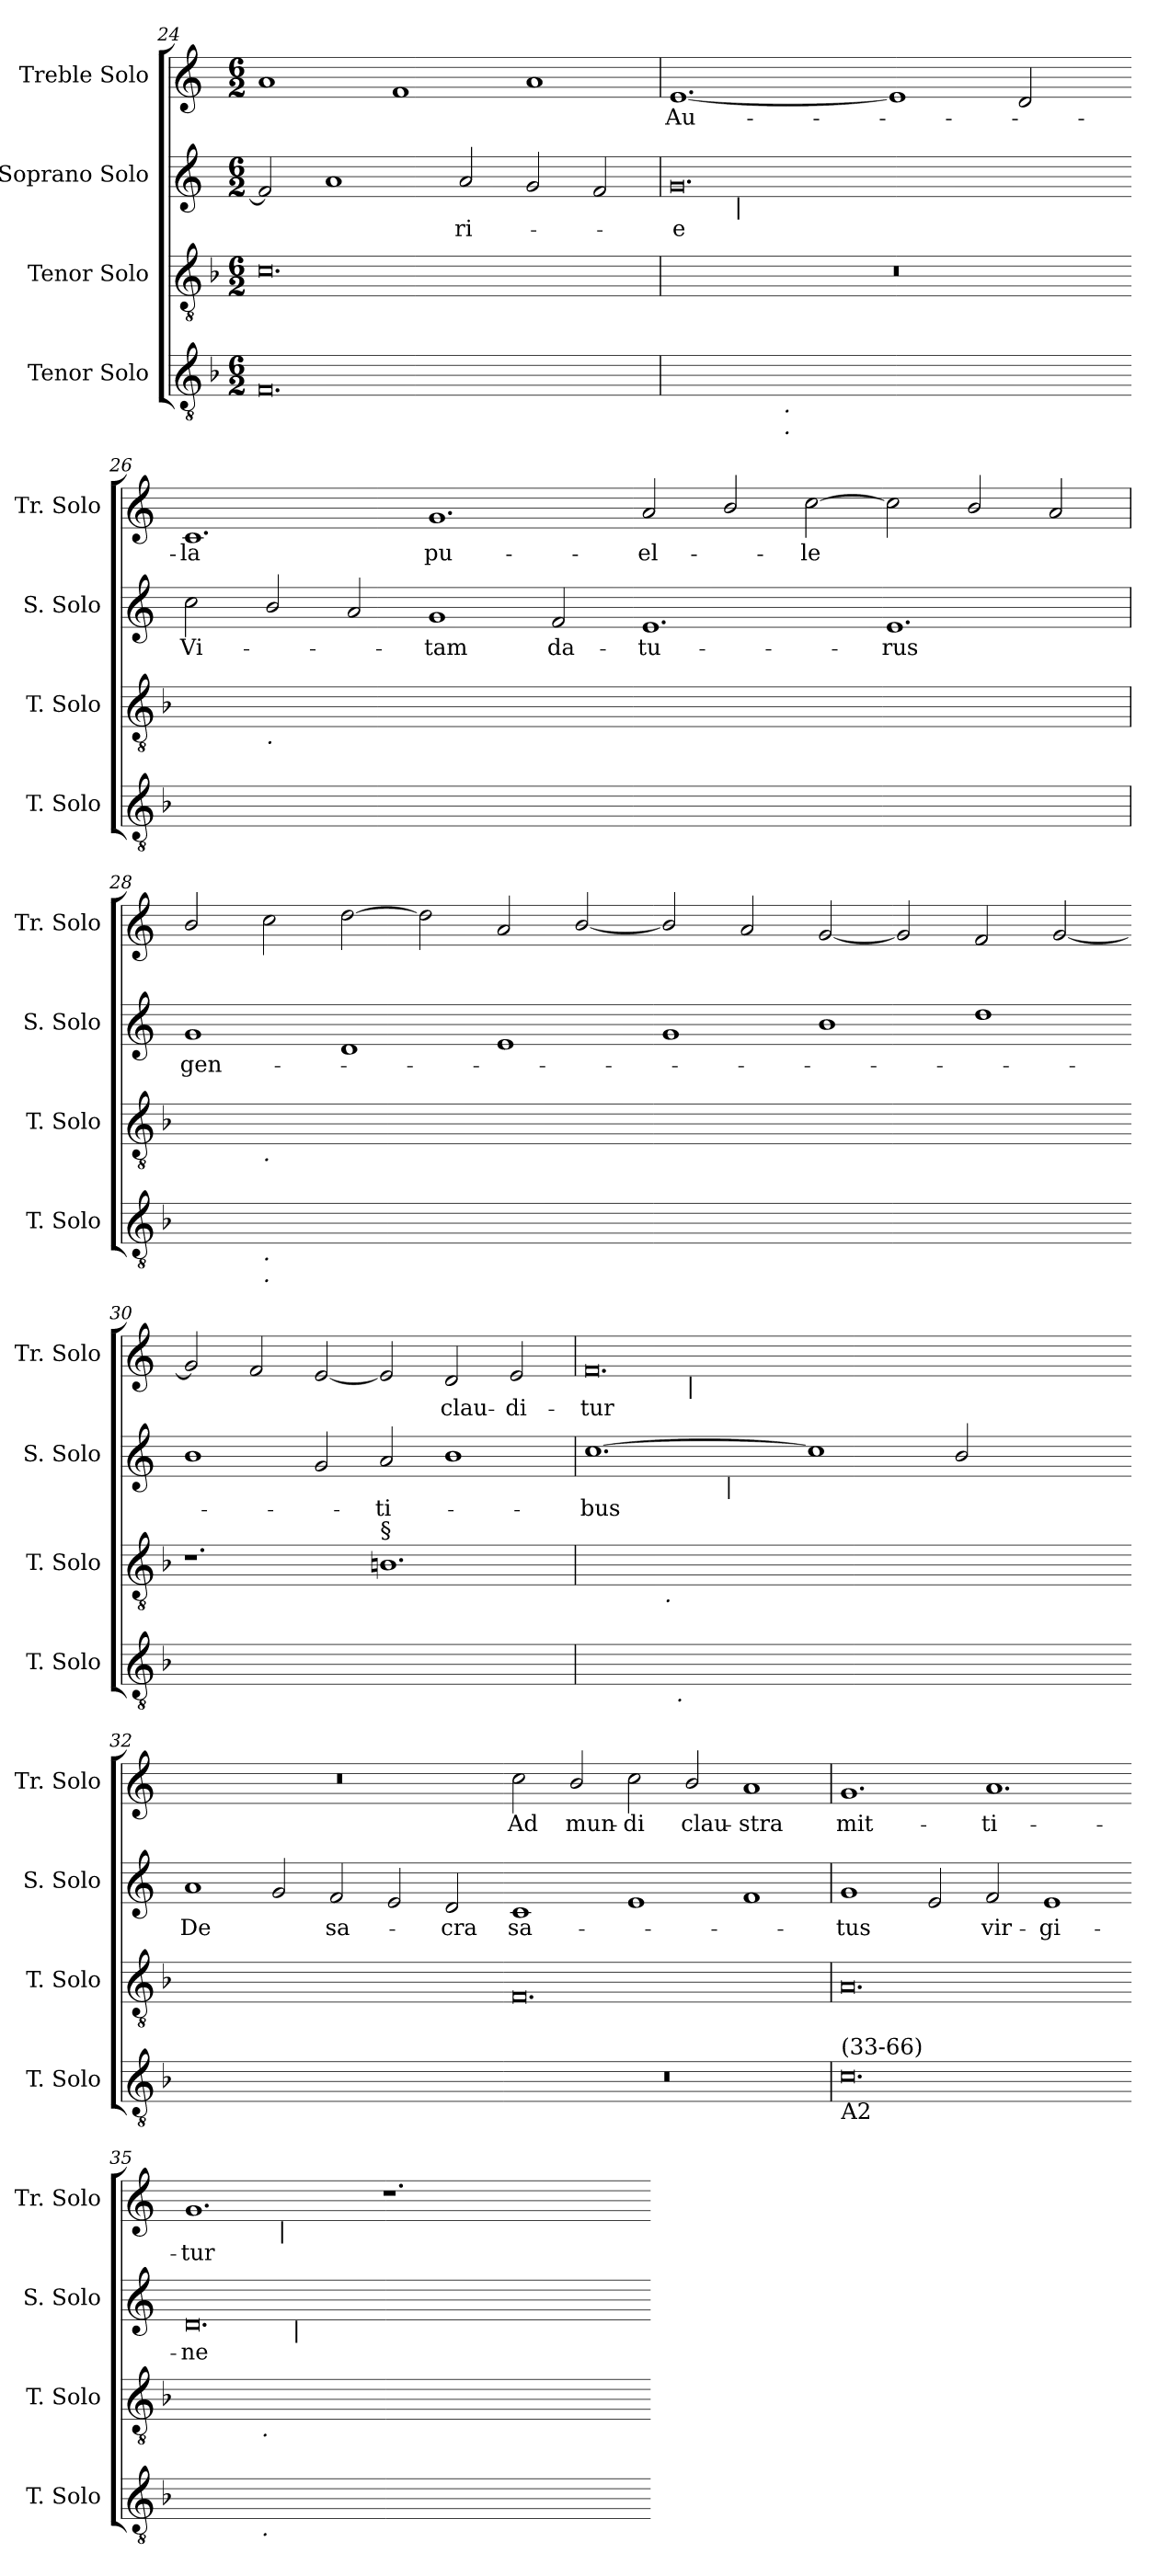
**kern	**kern	**kern	**text	**kern	**text
*part4	*part3	*part2	*part2	*part1	*part1
*staff4	*staff3	*staff2	*staff2	*staff1	*staff1
*I"Tenor Solo	*I"Tenor Solo	*I"Soprano Solo	*	*I"Treble Solo	*
*I'T. Solo	*I'T. Solo	*I'S. Solo	*	*I'Tr. Solo	*
*clefGv2	*clefGv2	*clefG2	*	*clefG2	*
*ITrd7c12	*ITrd7c12	*	*	*	*
*k[b-]	*k[b-]	*k[]	*	*k[]	*
*F:	*F:	*C:	*	*C:	*
*M6/2	*M6/2	*M6/2	*	*M6/2	*
=24	=24	=24	=24	=24	=24
0.FFi	0.Ci	2fi/]	.	1ai	.
.	.	1ai	.	.	.
.	.	.	.	1fi	.
!	!	!	!LO:LY:b:color=#000000	!	!
.	.	2ai/	-ri-	.	.
.	.	2gi/	.	1ai	.
.	.	2fi/	.	.	.
!!LO:PB:g=z
=25	=25	=25	=25	=25	=25
!	!LO:N:vis=1	!	!	!	!
!	!	!	!LO:LY:b:color=#000000	!	!
!	!	!	!	!	!LO:LY:b:color=#000000
*^	*	*^	*	*	*
[>0.Ciyy	2ryy	0.r	0.gi	4...ryy	-e	[<1.ei	Au-
!	!	!	!	!LO:TX:b:i:t=|	!	!	!
.	.	.	.	1ryy	.	.	.
.	16ryy	.	.	.	.	.	.
.	64ryy	.	.	.	.	.	.
.	128ryy	.	.	.	.	.	.
.	256ryy	.	.	.	.	.	.
.	1024ryy	.	.	.	.	.	.
!	!LO:TX:b:i:t=.	!	!	!	!	!	!
!	!LO:TX:b:i:t=.	!	!	!	!	!	!
.	1ryy	.	.	.	.	.	.
.	.	.	.	1ryy	.	.	.
.	.	.	.	.	.	1ei]	.
.	1ryy	.	.	.	.	.	.
.	.	.	.	2ryy	.	.	.
.	.	.	.	.	.	2di/	.
.	4ryy	.	.	.	.	.	.
.	8ryy	.	.	.	.	.	.
.	32ryy	.	.	.	.	.	.
.	.	.	.	32ryy	.	.	.
.	512.ryy	.	.	.	.	.	.
*v	*v	*	*v	*v	*	*	*
=26-	=26-	=26-	=26-	=26-	=26-
*^	*	*^	*	*	*
!	!	!	!	!	!LO:LY:b:color=#000000	!	!
*v	*v	*	*v	*v	*	*	*
*^	*	*^	*	*	*
!	!	!	!	!	!	!	!LO:LY:b:color=#000000
*v	*v	*^	*v	*v	*	*	*
0.Ciyy_>	[>0.Eiyy	2ryy	2cci\	Vi-	1.ci	-la
!	!	!LO:TX:b:i:t=.	!	!	!	!
.	.	1ryy	2bi/	.	.	.
.	.	.	2ai/	.	.	.
!	!	!	!	!LO:LY:b:color=#000000	!	!
!	!	!	!	!	!	!LO:LY:b:color=#000000
.	.	1.ryy	1gi	-tam	1.gi	pu-
!	!	!	!	!LO:LY:b:color=#000000	!	!
.	.	.	2fi/	da-	.	.
*	*v	*v	*	*	*	*
=27-	=27-	=27-	=27-	=27-	=27-
*	*^	*	*	*	*
!	!	!	!	!LO:LY:b:color=#000000	!	!
*	*v	*v	*	*	*	*
*	*^	*	*	*	*
!	!	!	!	!	!	!LO:LY:b:color=#000000
*	*v	*v	*	*	*	*
0.Ciyy]	0.Eiyy]	1.ei	-tu-	2ai/	-el-
.	.	.	.	2bi/	.
!	!	!	!	!	!LO:LY:b:color=#000000
.	.	.	.	[>2cci\	-le
!	!	!	!LO:LY:b:color=#000000	!	!
.	.	1.ei	-rus	2cci\]	.
.	.	.	.	2bi/	.
.	.	.	.	2ai/	.
=28	=28	=28	=28	=28	=28
!	!	!	!LO:LY:b:color=#000000	!	!
*^	*^	*	*	*	*
[<0.GGiyy	2ryy	[>0.Diyy	2ryy	1gi	gen-	2bi/	.
!	!	!	!LO:TX:b:i:t=.	!	!	!	!
!	!LO:TX:b:i:t=.	!	!	!	!	!	!
!	!LO:TX:b:i:t=.	!	!	!	!	!	!
.	1ryy	.	1ryy	.	.	2cci\	.
.	.	.	.	1di	.	[>2ddi\	.
.	1.ryy	.	1.ryy	.	.	2ddi\]	.
.	.	.	.	1ei	.	2ai/	.
.	.	.	.	.	.	[<2bi/	.
*v	*v	*	*	*	*	*	*
*	*v	*v	*	*	*	*
=29-	=29-	=29-	=29-	=29-	=29-
0.GGiyy_<	0.Diyy]	1gi	.	2bi/]	.
.	.	.	.	2ai/	.
.	.	1bi	.	[<2gi/	.
.	.	.	.	2gi/]	.
.	.	1ddi	.	2fi/	.
.	.	.	.	[<2gi/	.
=30-	=30-	=30-	=30-	=30-	=30-
0.GGiyy]	1.r	1bi	.	2gi/]	.
.	.	.	.	2fi/	.
.	.	2gi/	.	[<2ei/	.
!	!LO:TX:a:t=§	!	!	!	!
!	!	!	!LO:LY:b:color=#000000	!	!
.	1.BBni	2ai/	-ti-	2ei/]	.
!	!	!	!	!	!LO:LY:b:color=#000000
.	.	1bi	.	2di/	clau-
!	!	!	!	!	!LO:LY:b:color=#000000
.	.	.	.	2ei/	-di-
!!LO:LB:g=z
=31	=31	=31	=31	=31	=31
!	!	!	!LO:LY:b:color=#000000	!	!
!	!	!	!	!LO:TX:b:i:t=-	!
!	!	!LO:TX:b:i:t=-	!	!	!
!	!	!	!	!	!LO:LY:b:color=#000000
*^	*^	*^	*	*^	*
[<0.FFiyy	2ryy	[>0.Ciyy	2ryy	[>1.cci	2ryy	-bus	0.fi	2ryy	-tur
.	32ryy	.	64ryy	.	4ryy	.	.	32ryy	.
.	.	.	128ryy	.	.	.	.	.	.
.	.	.	1024ryy	.	.	.	.	.	.
!	!	!	!LO:TX:b:i:t=.	!	!	!	!	!	!
.	.	.	1ryy	.	.	.	.	.	.
.	128.ryy	.	.	.	.	.	.	64ryy	.
!	!LO:TX:b:i:t=.	!	!	!	!	!	!	!	!
.	1ryy	.	.	.	.	.	.	.	.
.	.	.	.	.	.	.	.	128...ryy	.
!	!	!	!	!	!	!	!	!LO:TX:b:i:t=|	!
.	.	.	.	.	.	.	.	1ryy	.
.	.	.	.	.	512.ryy	.	.	.	.
!	!	!	!	!	!LO:TX:b:i:t=|	!	!	!	!
.	.	.	.	.	1ryy	.	.	.	.
.	.	.	.	1cci]	.	.	.	.	.
.	.	.	1ryy	.	.	.	.	.	.
.	1ryy	.	.	.	.	.	.	.	.
.	.	.	.	.	.	.	.	1ryy	.
.	.	.	.	.	1ryy	.	.	.	.
.	.	.	.	2bi/	.	.	.	.	.
.	.	.	4ryy	.	.	.	.	.	.
.	4ryy	.	.	.	.	.	.	.	.
.	.	.	.	.	.	.	.	4ryy	.
.	.	.	.	.	8ryy	.	.	.	.
.	.	.	8ryy	.	.	.	.	.	.
.	8ryy	.	.	.	.	.	.	.	.
.	.	.	.	.	.	.	.	8ryy	.
.	.	.	.	.	16ryy	.	.	.	.
.	.	.	16ryy	.	.	.	.	.	.
.	16ryy	.	.	.	.	.	.	.	.
.	.	.	.	.	.	.	.	16ryy	.
.	.	.	.	.	32ryy	.	.	.	.
.	.	.	32ryy	.	.	.	.	.	.
.	.	.	.	.	64ryy	.	.	.	.
.	64ryy	.	.	.	.	.	.	.	.
.	.	.	.	.	128ryy	.	.	.	.
.	.	.	256..ryy	.	.	.	.	.	.
.	.	.	.	.	256ryy	.	.	.	.
.	256ryy	.	.	.	.	.	.	.	.
.	.	.	.	.	1024ryy	.	.	1024ryy	.
*v	*v	*	*	*v	*v	*	*v	*v	*
*	*v	*v	*	*	*	*
=32-	=32-	=32-	=32-	=32-	=32-
*^	*^	*^	*	*^	*
!	!	!	!	!	!	!LO:LY:b:color=#000000	!LO:N:vis=1	!	!
*v	*v	*	*	*v	*v	*	*v	*v	*
*	*v	*v	*	*	*	*
0.FFiyy]	0.Ciyy]	1ai	De	0.r	.
.	.	2gi/	.	.	.
!	!	!	!LO:LY:b:color=#000000	!	!
.	.	2fi/	sa-	.	.
.	.	2ei/	.	.	.
!	!	!	!LO:LY:b:color=#000000	!	!
.	.	2di/	-cra	.	.
=33-	=33-	=33-	=33-	=33-	=33-
!LO:N:vis=1	!	!	!	!	!
!	!	!	!LO:LY:b:color=#000000	!	!
!	!	!	!	!	!LO:LY:b:color=#000000
0.r	0.FFi	1ci	sa-	2cci\	Ad
!	!	!	!	!	!LO:LY:b:color=#000000
.	.	.	.	2bi/	mun-
!	!	!	!	!	!LO:LY:b:color=#000000
.	.	1ei	.	2cci\	-di
!	!	!	!	!	!LO:LY:b:color=#000000
.	.	.	.	2bi/	clau-
!	!	!	!	!	!LO:LY:b:color=#000000
.	.	1fi	.	1ai	-stra
=34	=34	=34	=34	=34	=34
!	!	!	!LO:LY:b:color=#000000	!	!
!LO:TX:b:t=A2	!	!	!	!	!
!LO:TX:t=(33-66)	!	!	!	!	!
!	!	!	!	!	!LO:LY:b:color=#000000
0.Ci	0.AAi	1gi	-tus	1.gi	mit-
.	.	2ei/	.	.	.
!	!	!	!LO:LY:b:color=#000000	!	!
!	!	!	!	!	!LO:LY:b:color=#000000
.	.	2fi/	vir-	1.ai	-ti-
!	!	!	!LO:LY:b:color=#000000	!	!
.	.	1ei	-gi-	.	.
=35-	=35-	=35-	=35-	=35-	=35-
!	!	!	!LO:LY:b:color=#000000	!	!
!	!	!	!	!	!LO:LY:b:color=#000000
*^	*^	*^	*	*^	*
[<0.BB-iyy	2ryy	[<0.GGiyy	2ryy	0.di	2ryy	-ne	1.gi	2ryy	-tur
.	64ryy	.	64ryy	.	16ryy	.	.	32ryy	.
.	256..ryy	.	256..ryy	.	.	.	.	.	.
!	!	!	!LO:TX:b:i:t=.	!	!	!	!	!	!
!	!LO:TX:b:i:t=.	!	!	!	!	!	!	!	!
.	1ryy	.	1ryy	.	.	.	.	.	.
.	.	.	.	.	.	.	.	64...ryy	.
!	!	!	!	!	!	!	!	!LO:TX:b:i:t=|	!
.	.	.	.	.	.	.	.	1ryy	.
.	.	.	.	.	64ryy	.	.	.	.
.	.	.	.	.	256..ryy	.	.	.	.
!	!	!	!	!	!LO:TX:b:i:t=|	!	!	!	!
.	.	.	.	.	1ryy	.	.	.	.
.	.	.	.	.	.	.	1.r	.	.
.	1ryy	.	1ryy	.	.	.	.	.	.
.	.	.	.	.	.	.	.	1ryy	.
.	.	.	.	.	1ryy	.	.	.	.
.	4ryy	.	4ryy	.	.	.	.	.	.
.	.	.	.	.	.	.	.	4ryy	.
.	.	.	.	.	4ryy	.	.	.	.
.	8ryy	.	8ryy	.	.	.	.	.	.
.	.	.	.	.	.	.	.	8ryy	.
.	.	.	.	.	8ryy	.	.	.	.
.	16ryy	.	16ryy	.	.	.	.	.	.
.	.	.	.	.	.	.	.	16ryy	.
.	32ryy	.	32ryy	.	32ryy	.	.	.	.
.	128ryy	.	128ryy	.	128ryy	.	.	.	.
.	.	.	.	.	.	.	.	512ryy	.
.	1024ryy	.	1024ryy	.	1024ryy	.	.	.	.
*v	*v	*	*	*v	*v	*	*v	*v	*
*	*v	*v	*	*	*	*
=-	=-	=-	=-	=-	=-
*-	*-	*-	*-	*-	*-
